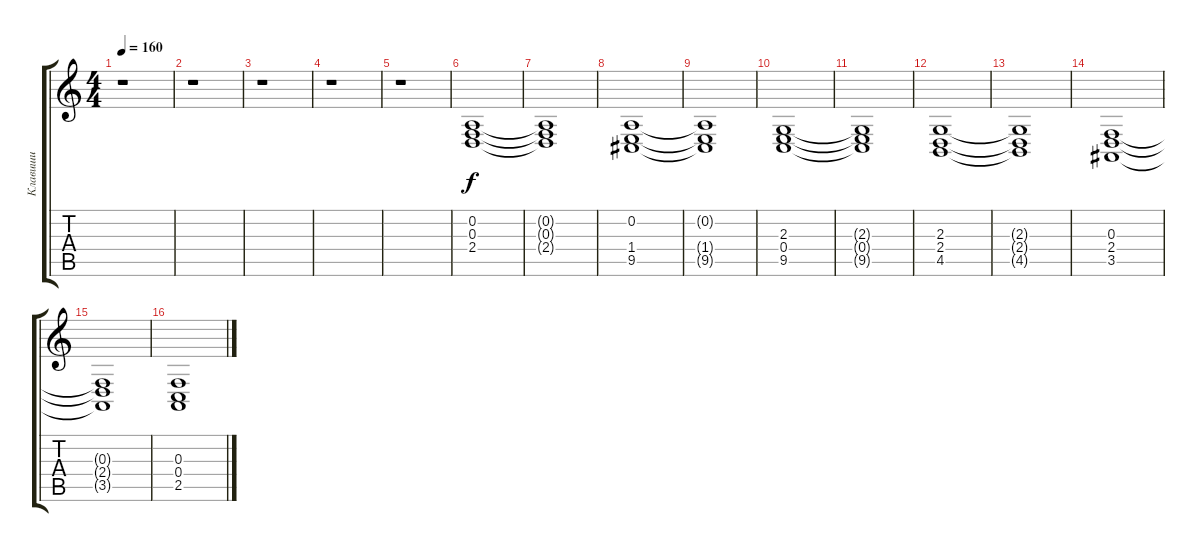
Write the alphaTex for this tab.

\track ("Клавиши" "Клавиши") {instrument choiraahs}
\staff {score tabs}
\tuning (D4 A3 F3 C3 G2 D2) {hide}
\ts (4 4)
\tempo 160
\clef g2
\ks c
r.1{dy f} |
r.1 |
r.1 |
r.1 |
r.1 |
(0.2 0.3 2.4).1 |
(0.2{t} 0.3{t} 2.4{t}).1 |
(0.2 1.4 9.5).1 |
(0.2{t} 1.4{t} 9.5{t}).1 |
(2.3 0.4 9.5).1 |
(2.3{t} 0.4{t} 9.5{t}).1 |
(2.3 2.4 4.5).1 |
(2.3{t} 2.4{t} 4.5{t}).1 |
(0.3 2.4 3.5).1 |
(0.3{t} 2.4{t} 3.5{t}).1 |
(0.3 0.4 2.5).1
